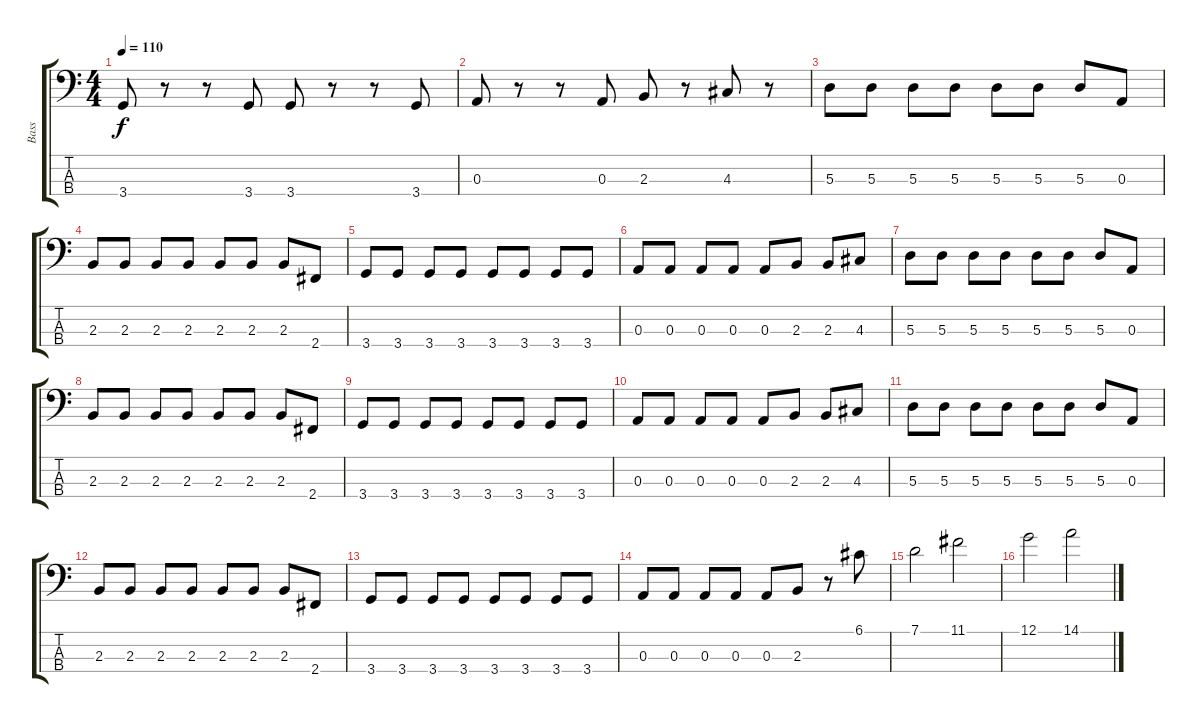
\track ("Bass" "Bass") {instrument electricbassfinger}
\staff {score tabs}
\tuning (G2 D2 A1 E1) {hide}
\ts (4 4)
\tempo 110
\clef f4
\ks c
3.4.8{dy f} r.8 r.8 3.4.8 3.4.8 r.8 r.8 3.4.8 |
0.3.8 r.8 r.8 0.3.8 2.3.8 r.8 4.3.8 r.8 |
5.3.8 5.3.8 5.3.8 5.3.8 5.3.8 5.3.8 5.3.8 0.3.8 |
2.3.8 2.3.8 2.3.8 2.3.8 2.3.8 2.3.8 2.3.8 2.4.8 |
3.4.8 3.4.8 3.4.8 3.4.8 3.4.8 3.4.8 3.4.8 3.4.8 |
0.3.8 0.3.8 0.3.8 0.3.8 0.3.8 2.3.8 2.3.8 4.3.8 |
5.3.8 5.3.8 5.3.8 5.3.8 5.3.8 5.3.8 5.3.8 0.3.8 |
2.3.8 2.3.8 2.3.8 2.3.8 2.3.8 2.3.8 2.3.8 2.4.8 |
3.4.8 3.4.8 3.4.8 3.4.8 3.4.8 3.4.8 3.4.8 3.4.8 |
0.3.8 0.3.8 0.3.8 0.3.8 0.3.8 2.3.8 2.3.8 4.3.8 |
5.3.8 5.3.8 5.3.8 5.3.8 5.3.8 5.3.8 5.3.8 0.3.8 |
2.3.8 2.3.8 2.3.8 2.3.8 2.3.8 2.3.8 2.3.8 2.4.8 |
3.4.8 3.4.8 3.4.8 3.4.8 3.4.8 3.4.8 3.4.8 3.4.8 |
0.3.8 0.3.8 0.3.8 0.3.8 0.3.8 2.3.8 r.8 6.1.8 |
7.1.2 11.1.2 |
12.1.2 14.1.2
